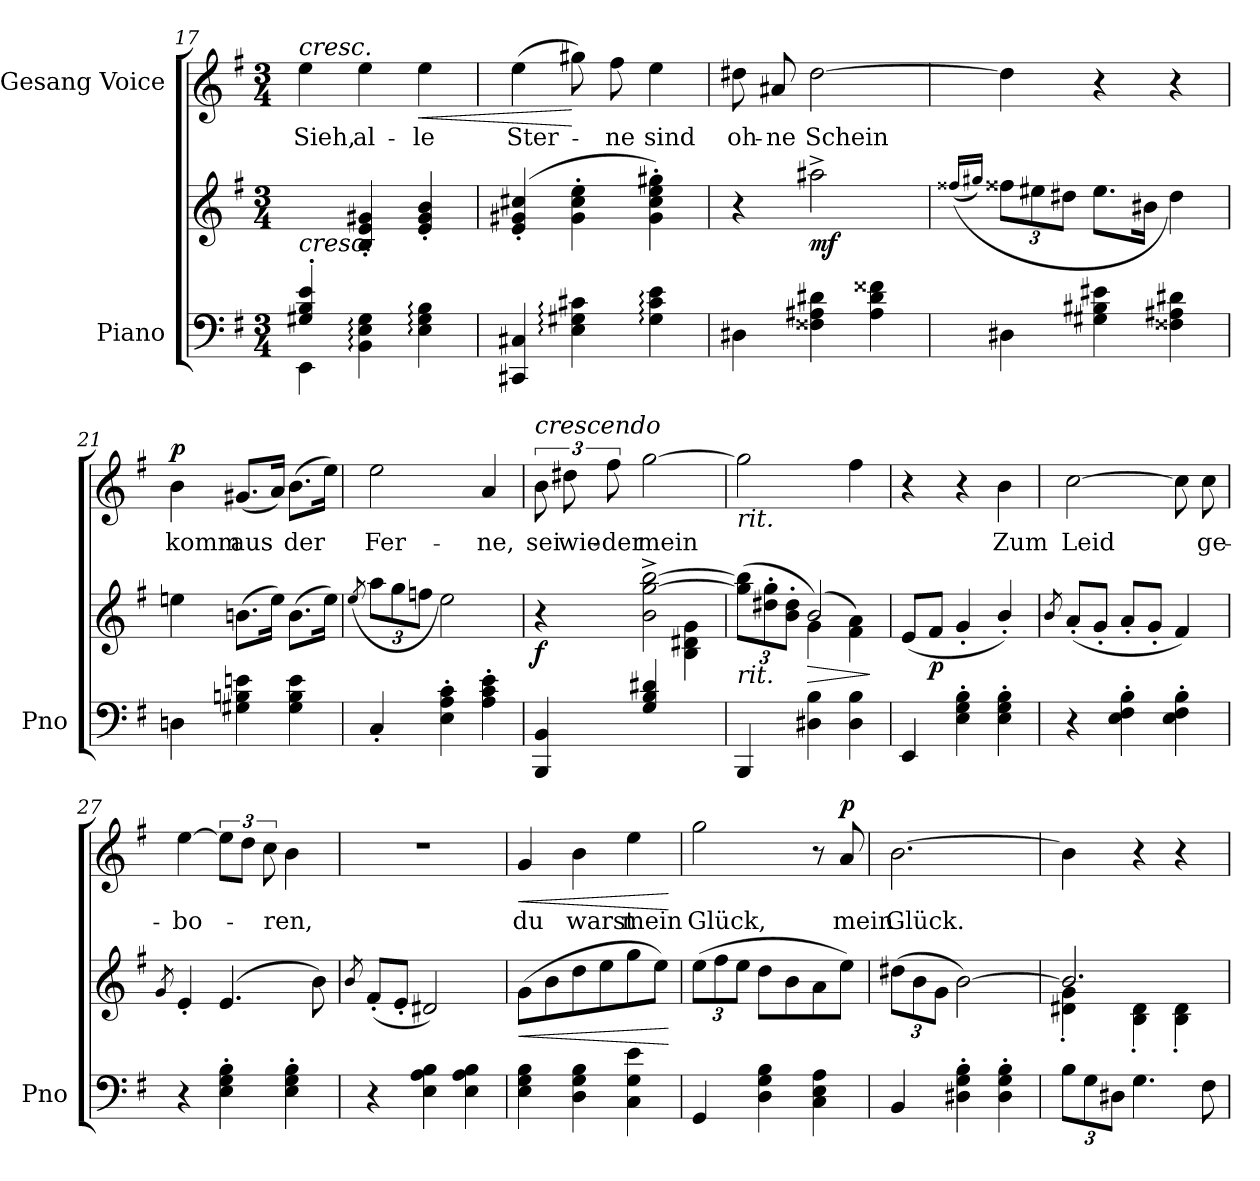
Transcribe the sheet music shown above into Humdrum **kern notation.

**kern	**kern	**dynam	**kern	**text	**dynam
*part2	*part2	*part2	*part1	*part1	*part1
*staff3	*staff2	*staff2/3	*staff1	*staff1	*staff1
*I"Piano	*	*	*I"Gesang Voice	*	*
*I'Pno	*	*	*	*	*
*clefF4	*clefG2	*	*clefG2	*	*
*k[f#]	*k[f#]	*	*k[f#]	*	*
*M3/4	*M3/4	*	*M3/4	*	*
=17	=17	=17	=17	=17	=17
*^	*	*	*	*	*
!	!	!	!	!LO:TX:a:i:t=cresc.	!	!
!	!	!LO:TX:b:i:t=cresc.	!	!	!	!
!	!	!	!	!	!LO:LY:b	!
(>4G#X/'> 4B/'> 4e/'>	4EE\	4ryy	.	4ee\	Sieh,	.
!	!	!	!	!	!LO:LY:b	!
2ryy	4BB\:: 4E\:: 4G#\::	4B/' 4e/' 4g#X/'	.	4ee\	al-	.
!	!	!	!	!	!LO:LY:b	!LO:HP:b
.	4E\:: 4G#\:: 4B\::	4e/' 4g#/' 4b/')	.	4ee\	-le	<
=18	=18	=18	=18	=18	=18	=18
!	!	!	!	!	!LO:LY:b	!
*v	*v	*	*	*	*	*
4CC#X/ 4C#X/	(4e/' 4g#X/' 4cc#X/'	.	(4ee\	Ster-	.
4E\:: 4G#X\:: 4c#X\::	4g#\' 4cc#\' 4ee\'	.	8gg#X\)	.	[
!	!	!	!	!LO:LY:b	!
.	.	.	8ff#\	-ne	.
!	!	!	!	!LO:LY:b	!
4G#\:: 4c#\:: 4e\::	4g#\' 4cc#\' 4ee\' 4gg#X\')	.	4ee\	sind	.
!!LO:PB:g=z
=19	=19	=19	=19	=19	=19
!	!	!	!	!LO:LY:b	!
4D#X\	4r	.	8dd#X\	oh-	.
!	!	!	!	!LO:LY:b	!
.	.	.	8a#X/	-ne	.
!	!	!LO:DY:b	!	!LO:LY:b	!
4F##X\ 4A#X\ 4d#X\	2aa#X^\	mf	[2dd#\	Schein	.
4A#\ 4d#\ 4f##X\	.	.	.	.	.
=20	=20	=20	=20	=20	=20
.	((>16qff##X/LL	.	.	.	.
.	16qgg#X/JJ)	.	.	.	.
4D#X\	12ff##\L	.	4dd#\]	.	.
.	12ee#X\	.	.	.	.
.	12dd#X\J	.	.	.	.
4G#X\ 4B#X\ 4e#X\	8.ee#\L	.	4r	.	.
.	16b#X\Jk	.	.	.	.
4F##X\ 4A#X\ 4d#X\	4dd#\)	.	4r	.	.
=21	=21	=21	=21	=21	=21
!	!	!	!	!LO:LY:b	!LO:DY:a
4Dn\	4een\	.	4b\	komm	p
!	!	!	!	!LO:LY:b	!
4G#X\ 4Bn\ 4en\	(8.bn\L	.	(8.g#X/L	aus	.
.	16ee\Jk)	.	16a/Jk)	.	.
!	!	!	!	!LO:LY:b	!
4G#\ 4B\ 4e\	(8.b\L	.	(8.b\L	der	.
.	16ee\Jk)	.	16ee\Jk)	.	.
=22	=22	=22	=22	=22	=22
.	(>8qee/	.	.	.	.
!	!	!	!	!LO:LY:b	!
4C'/	12aa\L	.	2ee\	Fer-	.
.	12gg\	.	.	.	.
.	12ffn\J	.	.	.	.
4E\' 4A\' 4c\'	2ee\)	.	.	.	.
!	!	!	!	!LO:LY:b	!
4A\' 4c\' 4e\'	.	.	4a/	-ne,	.
=23	=23	=23	=23	=23	=23
*	*^	*	*	*	*
!	!	!	!	!LO:TX:a:i:t=crescendo	!	!
!	!	!	!LO:DY:b	!	!LO:LY:b	!
4BBB/ 4BB/	4r	2ryy	f	12b\	sei	.
!	!	!	!	!	!LO:LY:b	!
.	.	.	.	12dd#X\	wie-	.
!	!	!	!	!	!LO:LY:b	!
.	.	.	.	12ff#\	-der	.
!	!	!	!	!	!LO:LY:b	!
4G/ 4B/ 4d#X/	2b\^ [2gg\^ [>2bb\^	.	.	[2gg\	mein	.
4ryy	.	4B\ 4d#X\ 4g\	.	.	.	.
!!LO:PB:g=z
=24	=24	=24	=24	=24	=24	=24
!	!	!	!	!LO:TX:b:i:t=rit.	!	!
!	!LO:TX:b:i:t=rit.	!	!	!	!	!
4BBB/	(12gg\] 12bb\]L	4ryy	.	2gg\]	.	.
.	12dd#X\'> 12gg\'>	.	.	.	.	.
.	12b\'> 12dd#\'>J	.	.	.	.	.
!	!	!	!LO:HP:b	!	!	!
4D#X\ 4B\	(2b/)	4g\	>	.	.	.
4D#\ 4B\	.	4f#\ 4a\)	.	4ff#\	.	.
*	*v	*v	*	*	*	*
.	.	]	.	.	.
=25	=25	=25	=25	=25	=25
4EE/	(8e/L	.	4r	.	.
!	!	!LO:DY:b	!	!	!
.	8f#/J	p	.	.	.
4E\' 4G\' 4B\'	4g'/	.	4r	.	.
!	!	!	!	!LO:LY:b	!
4E\' 4G\' 4B\'	4b'/)	.	4b\	Zum	.
=26	=26	=26	=26	=26	=26
.	8qb/	.	.	.	.
!	!	!	!	!LO:LY:b	!
4r	(8a'/L	.	[2cc\	Leid	.
.	8g'/J	.	.	.	.
4E\' 4F#\' 4B\'	8a'/L	.	.	.	.
.	8g'/J	.	.	.	.
4E\' 4F#\' 4B\'	4f#/)	.	8cc\]	.	.
!	!	!	!	!LO:LY:b	!
.	.	.	8cc\	ge-	.
=27	=27	=27	=27	=27	=27
.	8qg/	.	.	.	.
!	!	!	!	!LO:LY:b	!
4r	4e'/	.	[4ee\	-bo-	.
4E\' 4G\' 4B\'	(4.e/	.	12ee\L]	.	.
.	.	.	12dd\J	.	.
.	.	.	12cc\	.	.
!	!	!	!	!LO:LY:b	!
4E\' 4G\' 4B\'	.	.	4b\	-ren,	.
.	8b\)	.	.	.	.
=28	=28	=28	=28	=28	=28
.	8qb/	.	.	.	.
4r	(8f#'/L	.	2.r	.	.
.	8e'/J	.	.	.	.
4E\ 4A\ 4B\	2d#X/)	.	.	.	.
4E\ 4A\ 4B\	.	.	.	.	.
=29	=29	=29	=29	=29	=29
!	!	!LO:HP:b	!	!LO:LY:b	!LO:HP:b
4E\ 4G\ 4B\	(8g\L	<	4g/	du	<
.	8b\	.	.	.	.
!	!	!	!	!LO:LY:b	!
4D\ 4G\ 4B\	8dd\	.	4b\	warst	.
.	8ee\	.	.	.	.
!	!	!	!	!LO:LY:b	!
4C\ 4G\ 4e\	8gg\	.	4ee\	mein	.
.	8ee\J)	.	.	.	.
.	.	[	.	.	[
!!LO:LB:g=z
=30	=30	=30	=30	=30	=30
!	!	!	!	!LO:LY:b	!
4GG/	(12ee\L	.	2gg\	Glück,	.
.	12ff#\	.	.	.	.
.	12ee\J	.	.	.	.
4D\ 4G\ 4B\	8dd\L	.	.	.	.
.	8b\	.	.	.	.
4C\ 4E\ 4A\	8a\	.	8r	.	.
!	!	!	!	!LO:LY:b	!LO:DY:a
.	8ee\J)	.	8a/	mein	p
=31	=31	=31	=31	=31	=31
!	!	!	!	!LO:LY:b	!
4BB/	(12dd#X\L	.	[2.b\	Glück.	.
.	12b\	.	.	.	.
.	12g\J	.	.	.	.
4D#X\' 4G\' 4B\'	[>2b\)	.	.	.	.
4D#\' 4G\' 4B\'	.	.	.	.	.
=32	=32	=32	=32	=32	=32
*	*^	*	*	*	*
12B\L	2.b/]	4d#X\' 4g\'	.	4b\]	.	.
12G\	.	.	.	.	.	.
12D#X\J	.	.	.	.	.	.
4.G\	.	4B\' 4d#\'	.	4r	.	.
.	.	4B\' 4d#\'	.	4r	.	.
8F#\	.	.	.	.	.	.
*	*v	*v	*	*	*	*
=	=	=	=	=	=
*-	*-	*-	*-	*-	*-
